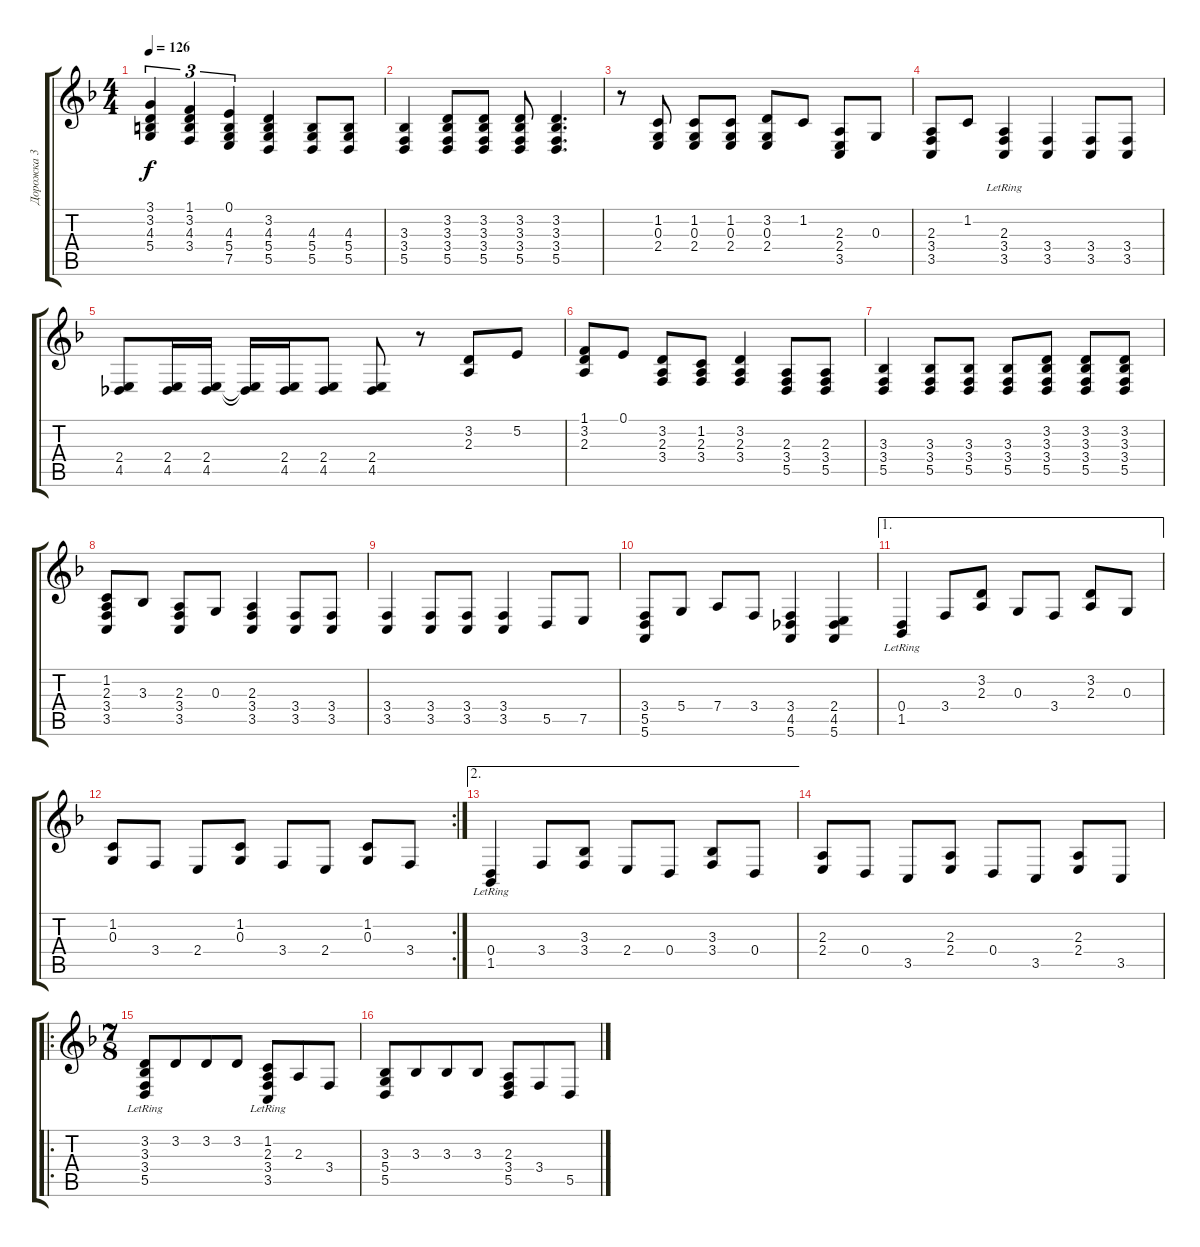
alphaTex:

\track ("Дорожка 3" "Дорожка 3") {instrument acousticgrandpiano}
\staff {score tabs}
\tuning (E4 B3 G3 D3 A2 E2) {hide}
\ts (4 4)
\tempo 126
\clef g2
\ks dminor
(3.1 3.2 4.3 5.4).4{tu (3 2) dy f} (1.1 3.2 4.3 3.4).4{tu (3 2)} (0.1 4.3 5.4 7.5).4{tu (3 2)} (3.2 4.3 5.4 5.5).4 (4.3 5.4 5.5).8 (4.3 5.4 5.5).8 |
(3.3 3.4 5.5).4 (3.2 3.3 3.4 5.5).8 (3.2 3.3 3.4 5.5).8 (3.2 3.3 3.4 5.5).8 (3.2 3.3 3.4 5.5).4{d} |
r.8 (1.2 0.3 2.4).8 (1.2 0.3 2.4).8 (1.2 0.3 2.4).8 (3.2 0.3 2.4).8 1.2.8 (2.3 2.4 3.5).8 0.3.8 |
(2.3 3.4 3.5).8 1.2.8 (2.3{lr} 3.4 3.5).4 (3.4 3.5).4 (3.4 3.5).8 (3.4 3.5).8 |
(2.4 4.5).8 (2.4 4.5).16 (2.4 4.5).16 (2.4{t} 4.5{t}).16 (2.4 4.5).16 (2.4 4.5).8 (2.4 4.5).8 r.8 (3.2 2.3).8 5.2.8 |
(1.1 3.2 2.3).8 0.1.8 (3.2 2.3 3.4).8 (1.2 2.3 3.4).8 (3.2 2.3 3.4).4 (2.3 3.4 5.5).8 (2.3 3.4 5.5).8 |
(3.3 3.4 5.5).4 (3.3 3.4 5.5).8 (3.3 3.4 5.5).8 (3.3 3.4 5.5).8 (3.2 3.3 3.4 5.5).8 (3.2 3.3 3.4 5.5).8 (3.2 3.3 3.4 5.5).8 |
(1.2 2.3 3.4 3.5).8 3.3.8 (2.3 3.4 3.5).8 0.3.8 (2.3 3.4 3.5).4 (3.4 3.5).8 (3.4 3.5).8 |
(3.4 3.5).4 (3.4 3.5).8 (3.4 3.5).8 (3.4 3.5).4 5.5.8 7.5.8 |
(3.4 5.5 5.6).8 5.4.8 7.4.8 3.4.8 (3.4 4.5 5.6).4 (2.4 4.5 5.6).4 |
\ae 1
(0.4 1.5{lr}).4 3.4.8 (3.2 2.3).8 0.3.8 3.4.8 (3.2 2.3).8 0.3.8 |
\rc 2
(1.2 0.3).8 3.4.8 2.4.8 (1.2 0.3).8 3.4.8 2.4.8 (1.2 0.3).8 3.4.8 |
\ae 2
(0.4{lr} 1.5).4 3.4.8 (3.3 3.4).8 2.4.8 0.4.8 (3.3 3.4).8 0.4.8 |
(2.3 2.4).8 0.4.8 3.5.8 (2.3 2.4).8 0.4.8 3.5.8 (2.3 2.4).8 3.5.8 |
\ro
\ts (7 8)
(3.2{lr} 3.3 3.4 5.5).8 3.2.8 3.2.8 3.2.8 (1.2{lr} 2.3 3.4 3.5).8 2.3.8 3.4.8 |
(3.3 5.4 5.5).8 3.3.8 3.3.8 3.3.8 (2.3 3.4 5.5).8 3.4.8 5.5.8
